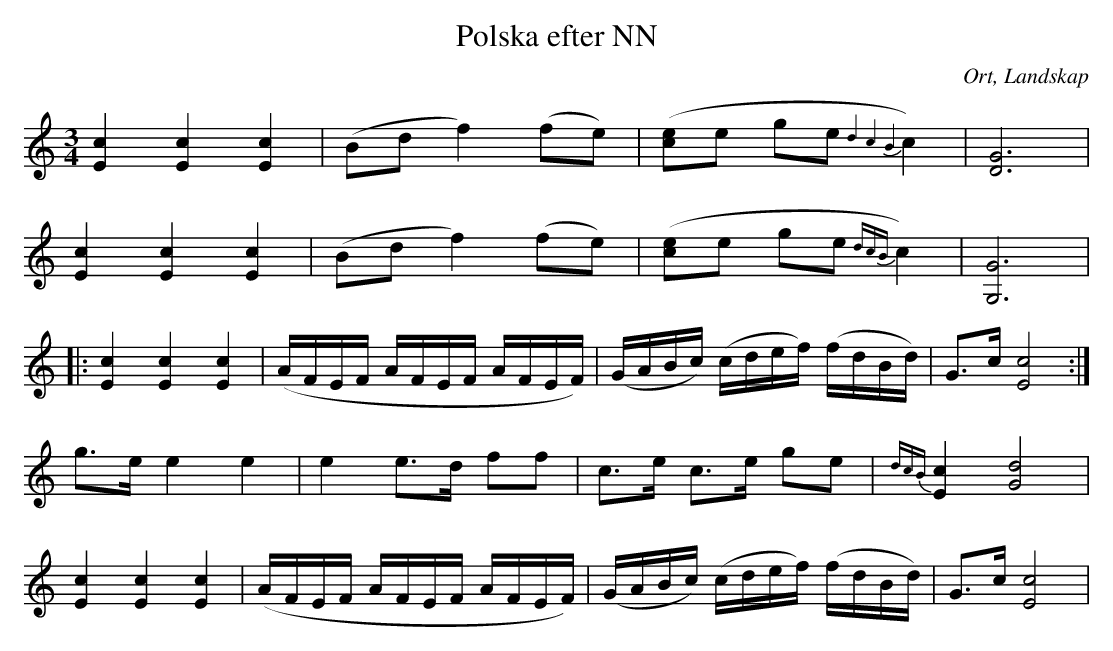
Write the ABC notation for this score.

X:1
T:Polska efter NN
O:Ort, Landskap
M:3/4
L:1/16
K:C
[E4c4] [E4c4] [E4c4]|(B2d2 f4) (f2e2)|([c2e2]e2 g2e2 {d4c4B4}c4)|[G12D12]|
[E4c4] [E4c4] [E4c4]|(B2d2 f4) (f2e2)|([c2e2]e2 g2e2 {dcB}c4)|[G,12G12]|
|:[E4c4] [E4c4] [E4c4]|(AFEF AFEF AFEF)|(GABc) (cdef) (fdBd)|G2>c2 [E8c8]:|
g2>e2 e4 e4|e4 e2>d2 f2f2|c2>e2 c2>e2 g2e2|{dcB}[E4c4] [G8d8]|
[E4c4] [E4c4] [E4c4]|(AFEF AFEF AFEF)|(GABc) (cdef) (fdBd)|G2>c2 [E8c8]|
